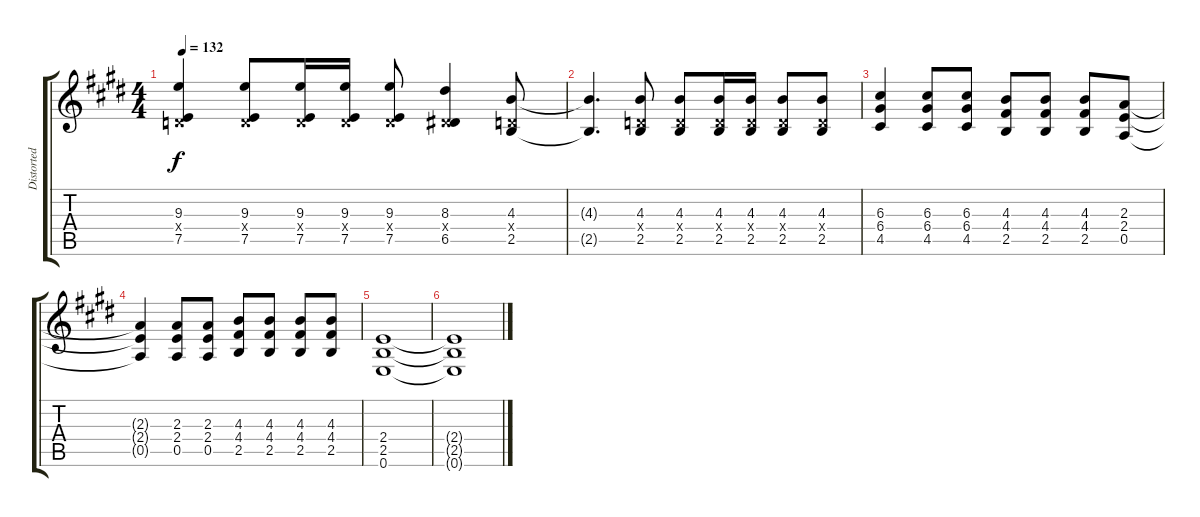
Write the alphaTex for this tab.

\track ("Distorted Guitar (Matt Skiba)" "Distorted ") {instrument distortionguitar}
\staff {score tabs}
\tuning (E4 B3 G3 D3 A2 E2) {hide}
\ts (4 4)
\tempo 132
\clef g2
\ks e
(9.3 0.4{x} 7.5).4{dy f} (9.3 0.4{x} 7.5).8 (9.3 0.4{x} 7.5).16 (9.3 0.4{x} 7.5).16 (9.3 0.4{x} 7.5).8 (8.3 0.4{x} 6.5).4 (4.3 0.4{x} 2.5).8 |
(4.3{t} 2.5{t}).4{d} (4.3 0.4{x} 2.5).8 (4.3 0.4{x} 2.5).8 (4.3 0.4{x} 2.5).16 (4.3 0.4{x} 2.5).16 (4.3 0.4{x} 2.5).8 (4.3 0.4{x} 2.5).8 |
(6.3 6.4 4.5).4 (6.3 6.4 4.5).8 (6.3 6.4 4.5).8 (4.3 4.4 2.5).8 (4.3 4.4 2.5).8 (4.3 4.4 2.5).8 (2.3 2.4 0.5).8 |
(2.3{t} 2.4{t} 0.5{t}).4 (2.3 2.4 0.5).8 (2.3 2.4 0.5).8 (4.3 4.4 2.5).8 (4.3 4.4 2.5).8 (4.3 4.4 2.5).8 (4.3 4.4 2.5).8 |
(2.4 2.5 0.6).1 |
(2.4{t} 2.5{t} 0.6{t}).1
